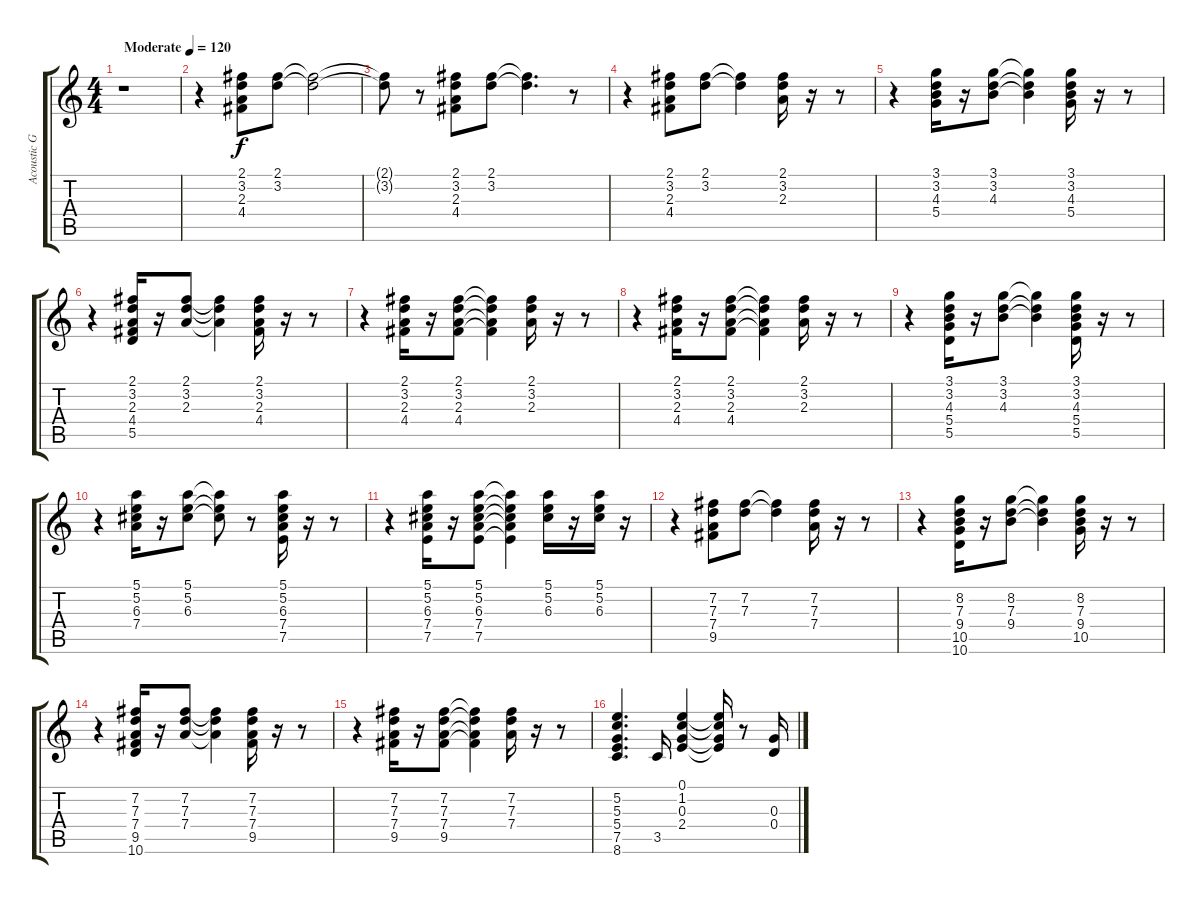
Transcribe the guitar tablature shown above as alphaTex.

\track ("Acoustic Guitar (Steel)" "Acoustic G") {instrument acousticguitarsteel}
\staff {score tabs}
\tuning (E4 B3 G3 D3 A2 E2) {hide}
\ts (4 4)
\tempo (120 "Moderate")
\clef g2
\ks c
r.1{dy f instrument acousticguitarsteel} |
r.4 (2.1 3.2 2.3 4.4).8 (2.1 3.2).8 (2.1{t} 3.2{t}).2 |
(2.1{t} 3.2{t}).8 r.8 (2.1 3.2 2.3 4.4).8 (2.1 3.2).8 (2.1{t} 3.2{t}).4{d} r.8 |
r.4 (2.1 3.2 2.3 4.4).8 (2.1 3.2).8 (2.1{t} 3.2{t}).4 (2.1 3.2 2.3).16 r.16 r.8 |
r.4 (3.1 3.2 4.3 5.4).16 r.16 (3.1 3.2 4.3).8 (3.1{t} 3.2{t} 4.3{t}).4 (3.1 3.2 4.3 5.4).16 r.16 r.8 |
r.4 (2.1 3.2 2.3 4.4 5.5).16 r.16 (2.1 3.2 2.3).8 (2.1{t} 3.2{t} 2.3{t}).4 (2.1 3.2 2.3 4.4).16 r.16 r.8 |
r.4 (2.1 3.2 2.3 4.4).16 r.16 (2.1 3.2 2.3 4.4).8 (2.1{t} 3.2{t} 2.3{t} 4.4{t}).4 (2.1 3.2 2.3).16 r.16 r.8 |
r.4 (2.1 3.2 2.3 4.4).16 r.16 (2.1 3.2 2.3 4.4).8 (2.1{t} 3.2{t} 2.3{t} 4.4{t}).4 (2.1 3.2 2.3).16 r.16 r.8 |
r.4 (3.1 3.2 4.3 5.4 5.5).16 r.16 (3.1 3.2 4.3).8 (3.1{t} 3.2{t} 4.3{t}).4 (3.1 3.2 4.3 5.4 5.5).16 r.16 r.8 |
r.4 (5.1 5.2 6.3 7.4).16 r.16 (5.1 5.2 6.3).8 (5.1{t} 5.2{t} 6.3{t}).8 r.8 (5.1 5.2 6.3 7.4 7.5).16 r.16 r.8 |
r.4 (5.1 5.2 6.3 7.4 7.5).16 r.16 (5.1 5.2 6.3 7.4 7.5).8 (5.1{t} 5.2{t} 6.3{t} 7.4{t} 7.5{t}).4 (5.1 5.2 6.3).16 r.16 (5.1 5.2 6.3).16 r.16 |
r.4 (7.2 7.3 7.4 9.5).8 (7.2 7.3).8 (7.2{t} 7.3{t}).4 (7.2 7.3 7.4).16 r.16 r.8 |
r.4 (8.2 7.3 9.4 10.5 10.6).16 r.16 (8.2 7.3 9.4).8 (8.2{t} 7.3{t} 9.4{t}).4 (8.2 7.3 9.4 10.5).16 r.16 r.8 |
r.4 (7.2 7.3 7.4 9.5 10.6).16 r.16 (7.2 7.3 7.4).8 (7.2{t} 7.3{t} 7.4{t}).4 (7.2 7.3 7.4 9.5).16 r.16 r.8 |
r.4 (7.2 7.3 7.4 9.5).16 r.16 (7.2 7.3 7.4 9.5).8 (7.2{t} 7.3{t} 7.4{t} 9.5{t}).4 (7.2 7.3 7.4).16 r.16 r.8 |
(5.2 5.3 5.4 7.5 8.6).4{d} 3.5.16 (0.1 1.2 0.3 2.4).4 (0.1{t} 1.2{t} 0.3{t} 2.4{t}).16 r.8 (0.3 0.4).16
